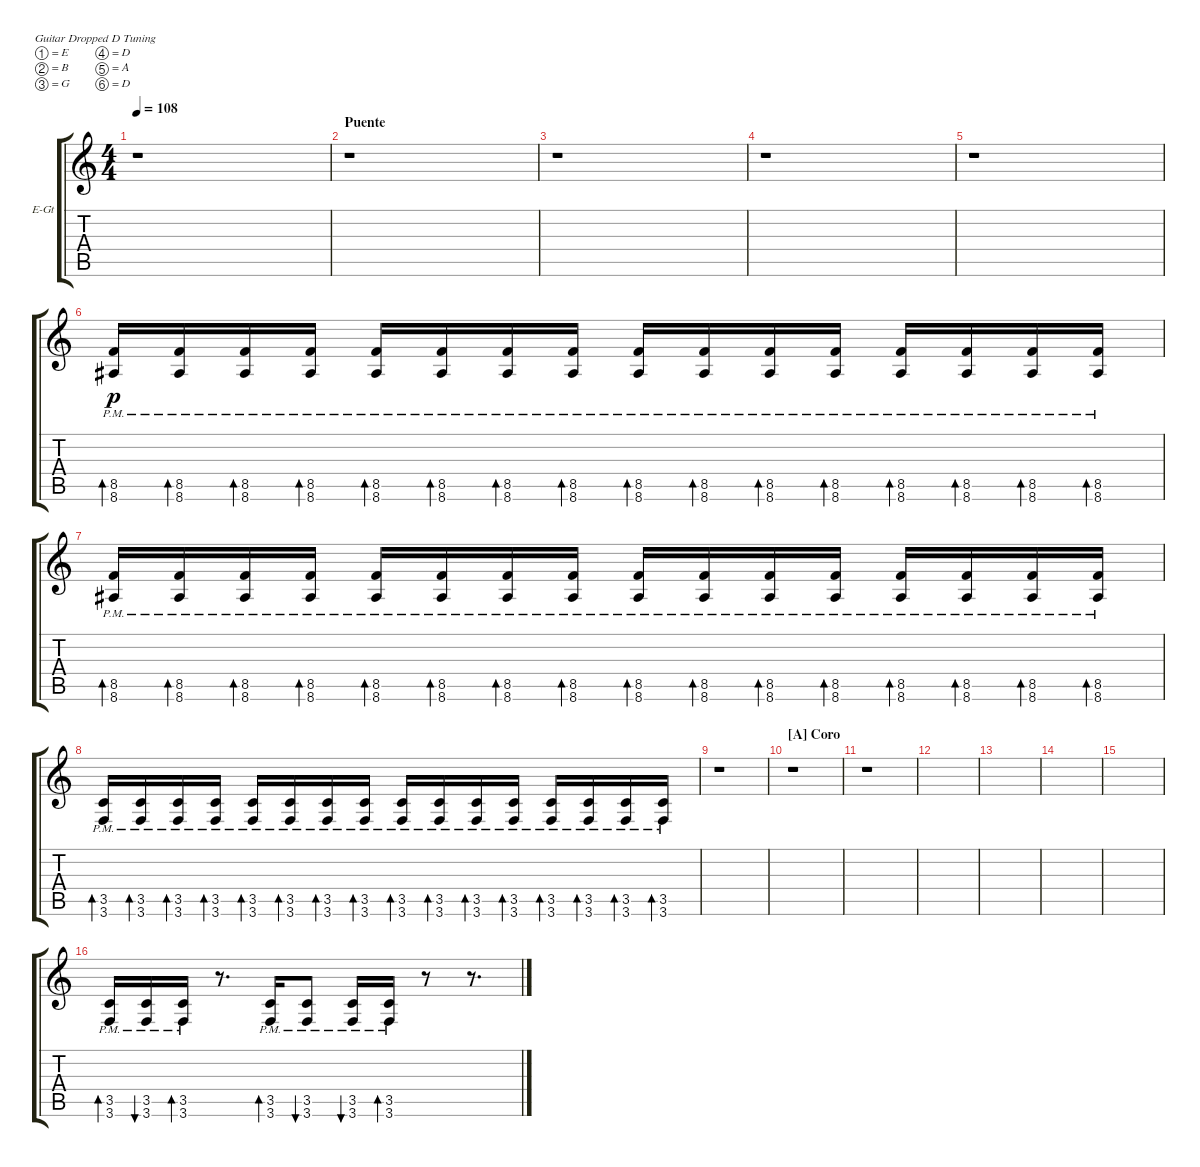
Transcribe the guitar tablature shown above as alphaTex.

\defaultSystemsLayout 4
\bracketExtendMode groupsimilarinstruments
\firstSystemTrackNameOrientation horizontal
\otherSystemsTrackNameOrientation horizontal
\track ("E Guitar 3 (P.M.)" "E-Gt") {instrument distortionguitar}
\staff {score tabs}
\tuning (E4 B3 G3 D3 A2 D2)
\ts (4 4)
\tempo 108
\clef g2
\scale
0.333333
\ks c
r.1{dy mf} |
\section ("" "Puente")
\scale
0.333333 r.1 |
\scale
0.333333 r.1 |
\scale
0.333333 r.1 |
\scale
0.333333 r.1 |
\scale
0.333333 (8.5{pm} 8.6{pm}).16{bd 30 dy p} (8.5{pm} 8.6{pm}).16{bd 30} (8.5{pm} 8.6{pm}).16{bd 30} (8.5{pm} 8.6{pm}).16{bd 30} (8.5{pm} 8.6{pm}).16{bd 30} (8.5{pm} 8.6{pm}).16{bd 30} (8.5{pm} 8.6{pm}).16{bd 30} (8.5{pm} 8.6{pm}).16{bd 30} (8.5{pm} 8.6{pm}).16{bd 30} (8.5{pm} 8.6{pm}).16{bd 30} (8.5{pm} 8.6{pm}).16{bd 30} (8.5{pm} 8.6{pm}).16{bd 30} (8.5{pm} 8.6{pm}).16{bd 30} (8.5{pm} 8.6{pm}).16{bd 30} (8.5{pm} 8.6{pm}).16{bd 30} (8.5{pm} 8.6{pm}).16{bd 30} |
\scale
0.333333 (8.5{pm} 8.6{pm}).16{bd 30} (8.5{pm} 8.6{pm}).16{bd 30} (8.5{pm} 8.6{pm}).16{bd 30} (8.5{pm} 8.6{pm}).16{bd 30} (8.5{pm} 8.6{pm}).16{bd 30} (8.5{pm} 8.6{pm}).16{bd 30} (8.5{pm} 8.6{pm}).16{bd 30} (8.5{pm} 8.6{pm}).16{bd 30} (8.5{pm} 8.6{pm}).16{bd 30} (8.5{pm} 8.6{pm}).16{bd 30} (8.5{pm} 8.6{pm}).16{bd 30} (8.5{pm} 8.6{pm}).16{bd 30} (8.5{pm} 8.6{pm}).16{bd 30} (8.5{pm} 8.6{pm}).16{bd 30} (8.5{pm} 8.6{pm}).16{bd 30} (8.5{pm} 8.6{pm}).16{bd 30} |
\scale
0.333333 (3.5{pm} 3.6{pm}).16{bd 30} (3.5{pm} 3.6{pm}).16{bd 30} (3.5{pm} 3.6{pm}).16{bd 30} (3.5{pm} 3.6{pm}).16{bd 30} (3.5{pm} 3.6{pm}).16{bd 30} (3.5{pm} 3.6{pm}).16{bd 30} (3.5{pm} 3.6{pm}).16{bd 30} (3.5{pm} 3.6{pm}).16{bd 30} (3.5{pm} 3.6{pm}).16{bd 30} (3.5{pm} 3.6{pm}).16{bd 30} (3.5{pm} 3.6{pm}).16{bd 30} (3.5{pm} 3.6{pm}).16{bd 30} (3.5{pm} 3.6{pm}).16{bd 30} (3.5{pm} 3.6{pm}).16{bd 30} (3.5{pm} 3.6{pm}).16{bd 30} (3.5{pm} 3.6{pm}).16{bd 30} |
\scale
0.333333 r.1 |
\section ("A" "Coro ")
\scale
0.333333 r.1 |
\scale
0.333333 r.1 |
\scale
0.333333 |
\scale
0.333333 |
\scale
0.333333 |
\scale
0.333333 |
\scale
0.333333 (3.6{pm} 3.5{pm}).16{bd 30} (3.6{pm} 3.5{pm}).16{bu 30} (3.6{pm} 3.5{pm}).16{bd 30} r.8{d} (3.6{pm} 3.5{pm}).16{bd 30} (3.6{pm} 3.5{pm}).8{bu 30} (3.6{pm} 3.5{pm}).16{bu 30} (3.6{pm} 3.5{pm}).16{bd 30} r.8 r.8{d}
